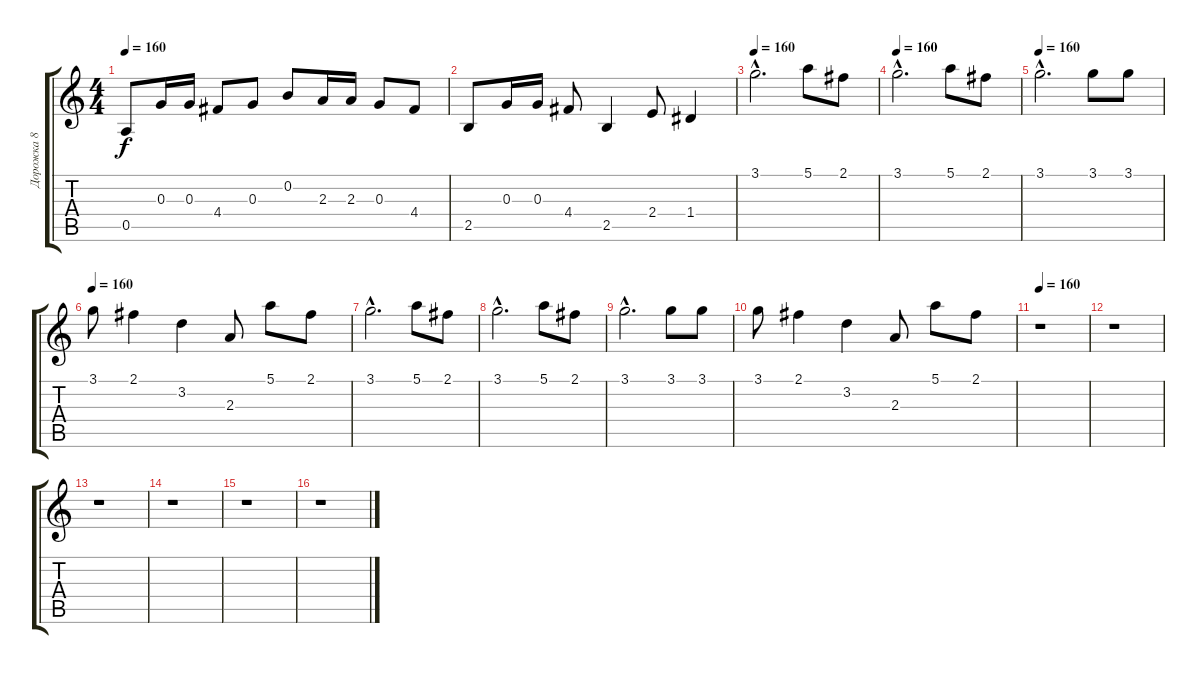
\track ("Дорожка 8" "Дорожка 8") {instrument overdrivenguitar}
\staff {score tabs}
\tuning (E4 B3 G3 D3 A2 E2) {hide}
\ts (4 4)
\tempo 160
\clef g2
\ks c
0.5.8{dy f} 0.3.16 0.3.16 4.4.8 0.3.8 0.2.8 2.3.16 2.3.16 0.3.8 4.4.8 |
2.5.8 0.3.16 0.3.16 4.4.8 2.5.4 2.4.8 1.4.4 |
\tempo 160
3.1{hac}.2{d} 5.1.8 2.1.8 |
\tempo 160
3.1{hac}.2{d} 5.1.8 2.1.8 |
\tempo 160
3.1{hac}.2{d} 3.1.8 3.1.8 |
\tempo 160
3.1.8 2.1.4 3.2.4 2.3.8 5.1.8 2.1.8 |
3.1{hac}.2{d} 5.1.8 2.1.8 |
3.1{hac}.2{d} 5.1.8 2.1.8 |
3.1{hac}.2{d} 3.1.8 3.1.8 |
3.1.8 2.1.4 3.2.4 2.3.8 5.1.8 2.1.8 |
\tempo 160
r.1 |
r.1 |
r.1 |
r.1 |
r.1 |
r.1
